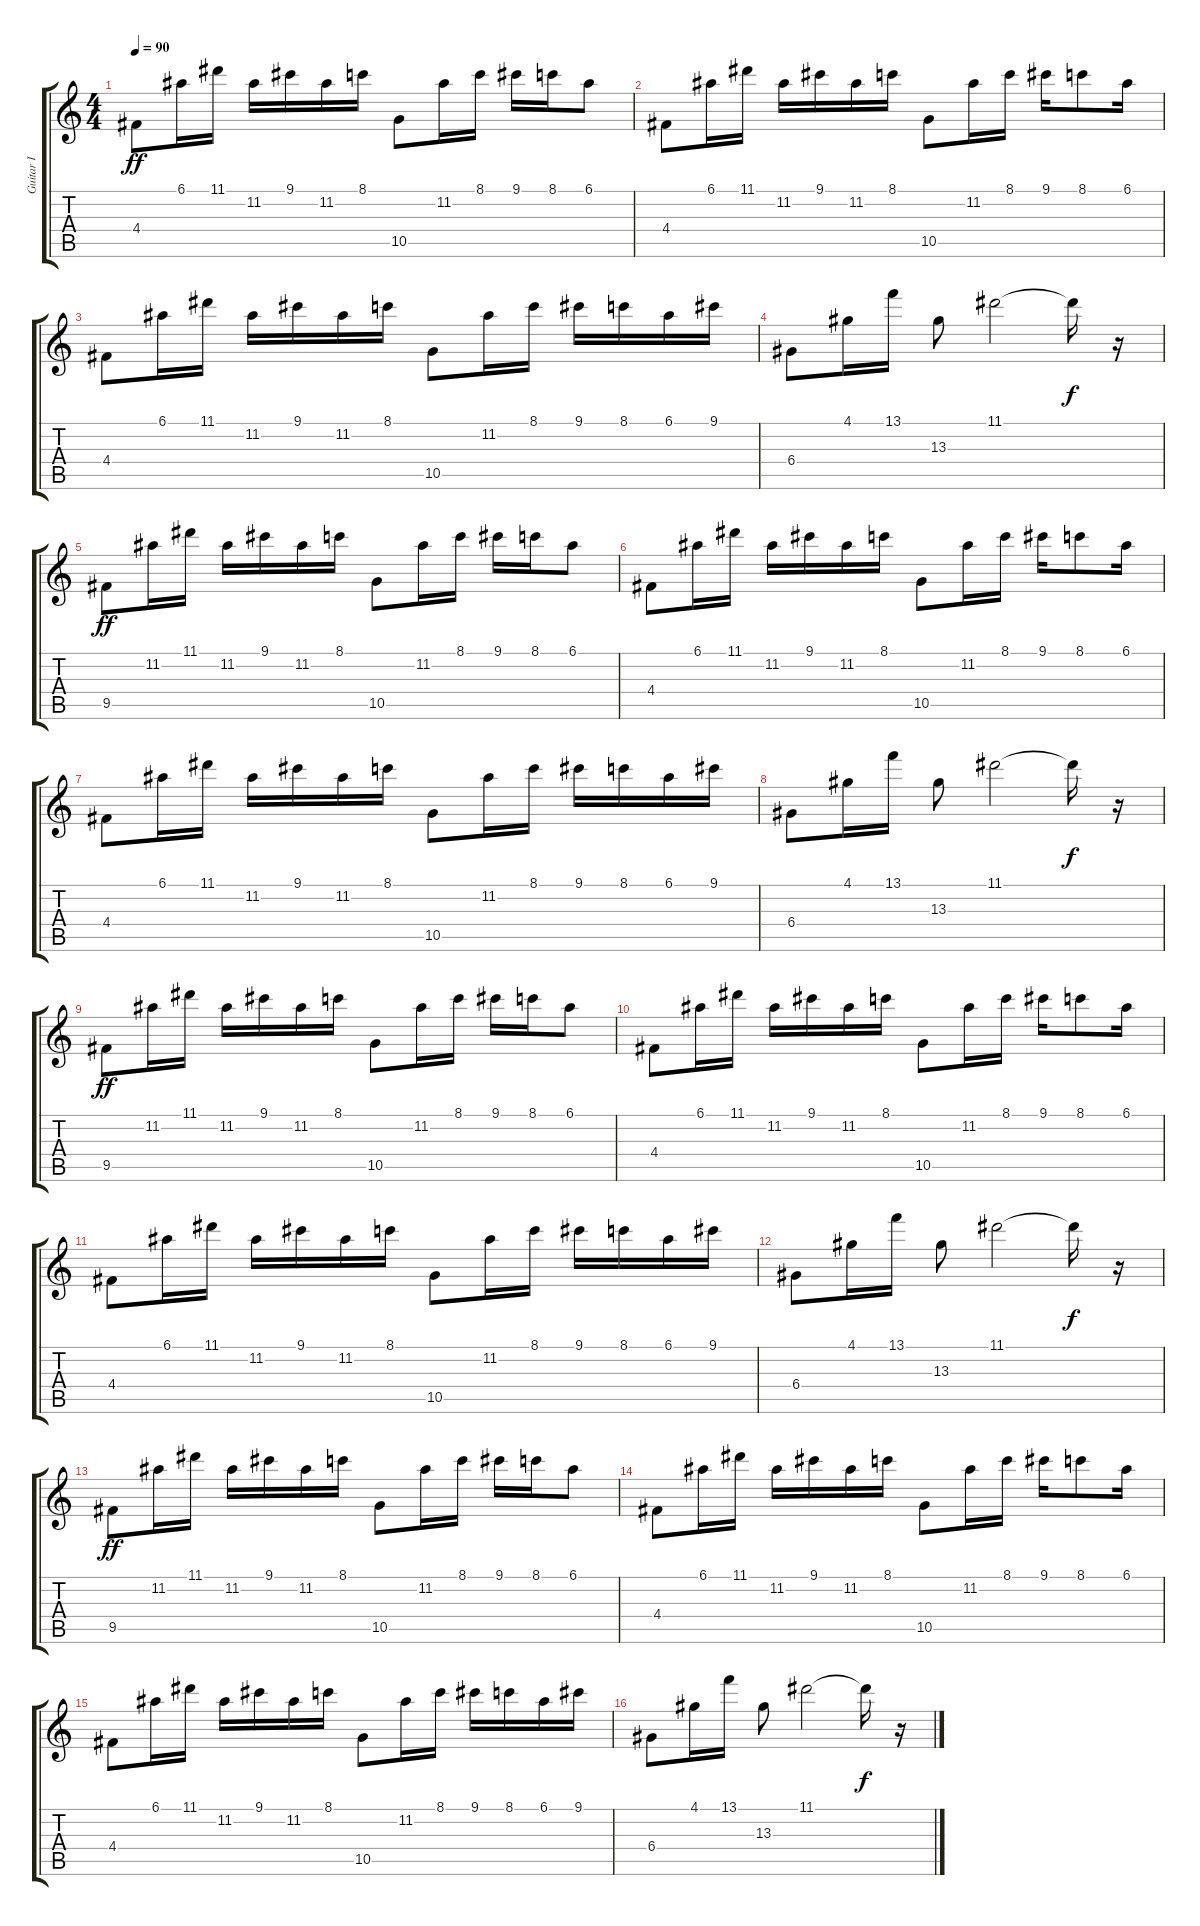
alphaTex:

\track ("Guitar I" "Guitar I") {instrument electricguitarmuted}
\staff {score tabs}
\tuning (E4 B3 G3 D3 A2 E2) {hide}
\ts (4 4)
\tempo 90
\clef g2
\ks c
4.4.8{dy ff instrument electricguitarmuted} 6.1.16 11.1.16 11.2.16 9.1.16 11.2.16 8.1.16 10.5.8 11.2.16 8.1.16 9.1.16 8.1.16 6.1.8 |
4.4.8 6.1.16 11.1.16 11.2.16 9.1.16 11.2.16 8.1.16 10.5.8 11.2.16 8.1.16 9.1.16 8.1.8 6.1.16 |
4.4.8 6.1.16 11.1.16 11.2.16 9.1.16 11.2.16 8.1.16 10.5.8 11.2.16 8.1.16 9.1.16 8.1.16 6.1.16 9.1.16 |
6.4.8 4.1.16 13.1.16 13.3.8 11.1.2 11.1{t}.16{dy f} r.16 |
9.5.8{dy ff instrument acousticguitarnylon} 11.2.16 11.1.16 11.2.16 9.1.16 11.2.16 8.1.16 10.5.8 11.2.16 8.1.16 9.1.16 8.1.16 6.1.8 |
4.4.8 6.1.16 11.1.16 11.2.16 9.1.16 11.2.16 8.1.16 10.5.8 11.2.16 8.1.16 9.1.16 8.1.8 6.1.16 |
4.4.8 6.1.16 11.1.16 11.2.16 9.1.16 11.2.16 8.1.16 10.5.8 11.2.16 8.1.16 9.1.16 8.1.16 6.1.16 9.1.16 |
6.4.8 4.1.16 13.1.16 13.3.8 11.1.2 11.1{t}.16{dy f} r.16 |
9.5.8{dy ff} 11.2.16 11.1.16 11.2.16 9.1.16 11.2.16 8.1.16 10.5.8 11.2.16 8.1.16 9.1.16 8.1.16 6.1.8 |
4.4.8 6.1.16 11.1.16 11.2.16 9.1.16 11.2.16 8.1.16 10.5.8 11.2.16 8.1.16 9.1.16 8.1.8 6.1.16 |
4.4.8 6.1.16 11.1.16 11.2.16 9.1.16 11.2.16 8.1.16 10.5.8 11.2.16 8.1.16 9.1.16 8.1.16 6.1.16 9.1.16 |
6.4.8 4.1.16 13.1.16 13.3.8 11.1.2 11.1{t}.16{dy f} r.16 |
9.5.8{dy ff} 11.2.16 11.1.16 11.2.16 9.1.16 11.2.16 8.1.16 10.5.8 11.2.16 8.1.16 9.1.16 8.1.16 6.1.8 |
4.4.8 6.1.16 11.1.16 11.2.16 9.1.16 11.2.16 8.1.16 10.5.8 11.2.16 8.1.16 9.1.16 8.1.8 6.1.16 |
4.4.8 6.1.16 11.1.16 11.2.16 9.1.16 11.2.16 8.1.16 10.5.8 11.2.16 8.1.16 9.1.16 8.1.16 6.1.16 9.1.16 |
6.4.8 4.1.16 13.1.16 13.3.8 11.1.2 11.1{t}.16{dy f} r.16
